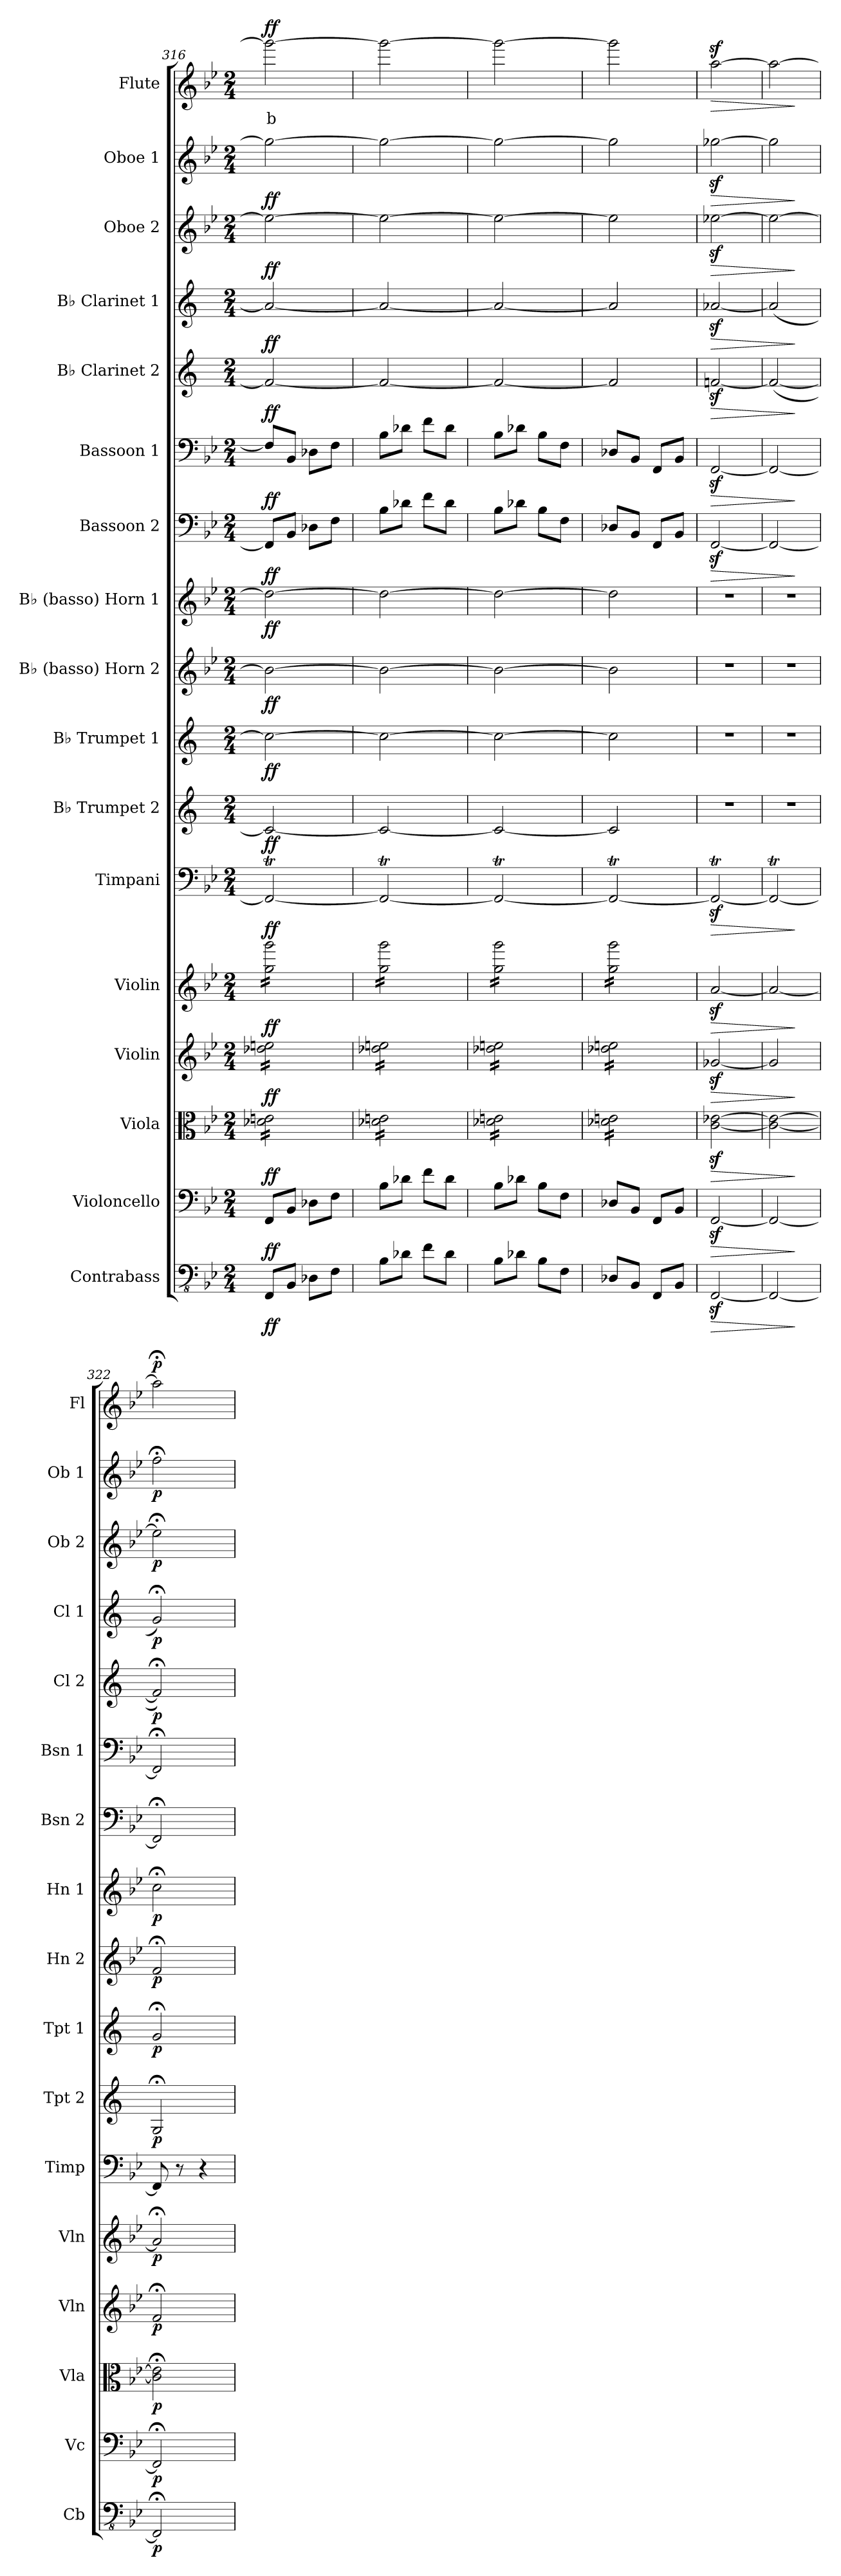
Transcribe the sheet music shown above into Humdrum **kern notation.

**kern	**dynam	**kern	**dynam	**kern	**dynam	**kern	**dynam	**kern	**dynam	**kern	**dynam	**kern	**dynam	**kern	**dynam	**kern	**dynam	**kern	**dynam	**kern	**dynam	**kern	**dynam	**kern	**dynam	**kern	**dynam	**kern	**dynam	**kern	**dynam	**kern	**text	**dynam
*part17	*part17	*part16	*part16	*part15	*part15	*part14	*part14	*part13	*part13	*part12	*part12	*part11	*part11	*part10	*part10	*part9	*part9	*part8	*part8	*part7	*part7	*part6	*part6	*part5	*part5	*part4	*part4	*part3	*part3	*part2	*part2	*part1	*part1	*part1
*staff17	*staff17	*staff16	*staff16	*staff15	*staff15	*staff14	*staff14	*staff13	*staff13	*staff12	*staff12	*staff11	*staff11	*staff10	*staff10	*staff9	*staff9	*staff8	*staff8	*staff7	*staff7	*staff6	*staff6	*staff5	*staff5	*staff4	*staff4	*staff3	*staff3	*staff2	*staff2	*staff1	*staff1	*staff1
*I"Contrabass	*	*I"Violoncello	*	*I"Viola	*	*I"Violin	*	*I"Violin	*	*I"Timpani	*	*I"B♭ Trumpet 2	*	*I"B♭ Trumpet 1	*	*I"B♭ (basso) Horn 2	*	*I"B♭ (basso) Horn 1	*	*I"Bassoon 2	*	*I"Bassoon 1	*	*I"B♭ Clarinet 2	*	*I"B♭ Clarinet 1	*	*I"Oboe 2	*	*I"Oboe 1	*	*I"Flute	*	*
*I'Cb	*	*I'Vc	*	*I'Vla	*	*I'Vln	*	*I'Vln	*	*I'Timp	*	*I'Tpt 2	*	*I'Tpt 1	*	*I'Hn 2	*	*I'Hn 1	*	*I'Bsn 2	*	*I'Bsn 1	*	*I'Cl 2	*	*I'Cl 1	*	*I'Ob 2	*	*I'Ob 1	*	*I'Fl	*	*
*clefFv4	*	*clefF4	*	*clefC3	*	*clefG2	*	*clefG2	*	*clefF4	*	*clefG2	*	*clefG2	*	*clefG2	*	*clefG2	*	*clefF4	*	*clefF4	*	*clefG2	*	*clefG2	*	*clefG2	*	*clefG2	*	*clefG2	*	*
*	*	*	*	*	*	*	*	*	*	*	*	*ITrd1c2	*	*ITrd1c2	*	*ITrd8c14	*	*ITrd8c14	*	*	*	*	*	*ITrd1c2	*	*ITrd1c2	*	*	*	*	*	*	*	*
*k[b-e-]	*	*k[b-e-]	*	*k[b-e-]	*	*k[b-e-]	*	*k[b-e-]	*	*k[b-e-]	*	*k[b-e-]	*	*k[b-e-]	*	*k[b-e-]	*	*k[b-e-]	*	*k[b-e-]	*	*k[b-e-]	*	*k[b-e-]	*	*k[b-e-]	*	*k[b-e-]	*	*k[b-e-]	*	*k[b-e-]	*	*
*M2/4	*	*M2/4	*	*M2/4	*	*M2/4	*	*M2/4	*	*M2/4	*	*M2/4	*	*M2/4	*	*M2/4	*	*M2/4	*	*M2/4	*	*M2/4	*	*M2/4	*	*M2/4	*	*M2/4	*	*M2/4	*	*M2/4	*	*
=316	=316	=316	=316	=316	=316	=316	=316	=316	=316	=316	=316	=316	=316	=316	=316	=316	=316	=316	=316	=316	=316	=316	=316	=316	=316	=316	=316	=316	=316	=316	=316	=316	=316	=316
!	!LO:DY:b	!	!LO:DY:b	!	!LO:DY:b	!	!LO:DY:b	!	!LO:DY:b	!	!LO:DY:b	!	!LO:DY:b	!	!LO:DY:b	!	!LO:DY:b	!	!LO:DY:b	!	!LO:DY:b	!	!LO:DY:b	!	!LO:DY:b	!	!LO:DY:b	!	!LO:DY:b	!	!LO:DY:b	!	!LO:LY:b:color=#FF0000	!LO:DY:b
*	*	*	*	*tremolo	*	*	*	*	*	*	*	*	*	*	*	*	*	*	*	*	*	*	*	*	*	*	*	*	*	*	*	*	*	*
*	*	*	*	*	*	*tremolo	*	*	*	*	*	*	*	*	*	*	*	*	*	*	*	*	*	*	*	*	*	*	*	*	*	*	*	*
*	*	*	*	*	*	*	*	*tremolo	*	*	*	*	*	*	*	*	*	*	*	*	*	*	*	*	*	*	*	*	*	*	*	*	*	*
8FFF/L	ff	8FF/L	ff	16d-X\ 16en\LL	ff	16dd-X\ 16een\LL	ff	16gg\ 16ggg\LL	ff	2FFT/_	ff	2B-/_	ff	2b-\_	ff	2B-\_	ff	2d-\_	ff	8FF/L]	ff	8F/L]	ff	2e/_	ff	2g/_	ff	2ee\_	ff	2gg\_	ff	2ggg\_	b	ff
.	.	.	.	16d-X\ 16en\	.	16dd-X\ 16een\	.	16gg\ 16ggg\	.	.	.	.	.	.	.	.	.	.	.	.	.	.	.	.	.	.	.	.	.	.	.	.	.	.
8BBB-/J	.	8BB-/J	.	16d-X\ 16en\	.	16dd-X\ 16een\	.	16gg\ 16ggg\	.	.	.	.	.	.	.	.	.	.	.	8BB-/J	.	8BB-/J	.	.	.	.	.	.	.	.	.	.	.	.
.	.	.	.	16d-X\ 16en\	.	16dd-X\ 16een\	.	16gg\ 16ggg\	.	.	.	.	.	.	.	.	.	.	.	.	.	.	.	.	.	.	.	.	.	.	.	.	.	.
8DD-X\L	.	8D-X\L	.	16d-X\ 16en\	.	16dd-X\ 16een\	.	16gg\ 16ggg\	.	.	.	.	.	.	.	.	.	.	.	8D-X\L	.	8D-X\L	.	.	.	.	.	.	.	.	.	.	.	.
.	.	.	.	16d-X\ 16en\	.	16dd-X\ 16een\	.	16gg\ 16ggg\	.	.	.	.	.	.	.	.	.	.	.	.	.	.	.	.	.	.	.	.	.	.	.	.	.	.
8FF\J	.	8F\J	.	16d-X\ 16en\	.	16dd-X\ 16een\	.	16gg\ 16ggg\	.	.	.	.	.	.	.	.	.	.	.	8F\J	.	8F\J	.	.	.	.	.	.	.	.	.	.	.	.
.	.	.	.	16d-X\ 16en\JJ	.	16dd-X\ 16een\JJ	.	16gg\ 16ggg\JJ	.	.	.	.	.	.	.	.	.	.	.	.	.	.	.	.	.	.	.	.	.	.	.	.	.	.
=317	=317	=317	=317	=317	=317	=317	=317	=317	=317	=317	=317	=317	=317	=317	=317	=317	=317	=317	=317	=317	=317	=317	=317	=317	=317	=317	=317	=317	=317	=317	=317	=317	=317	=317
8BB-\L	.	8B-\L	.	16d-X\ 16en\LL	.	16dd-X\ 16een\LL	.	16gg\ 16ggg\LL	.	2FFT/_	.	2B-/_	.	2b-\_	.	2B-\_	.	2d-\_	.	8B-\L	.	8B-\L	.	2e/_	.	2g/_	.	2ee\_	.	2gg\_	.	2ggg\_	.	.
.	.	.	.	16d-X\ 16en\	.	16dd-X\ 16een\	.	16gg\ 16ggg\	.	.	.	.	.	.	.	.	.	.	.	.	.	.	.	.	.	.	.	.	.	.	.	.	.	.
8D-X\J	.	8d-X\J	.	16d-X\ 16en\	.	16dd-X\ 16een\	.	16gg\ 16ggg\	.	.	.	.	.	.	.	.	.	.	.	8d-X\J	.	8d-X\J	.	.	.	.	.	.	.	.	.	.	.	.
.	.	.	.	16d-X\ 16en\	.	16dd-X\ 16een\	.	16gg\ 16ggg\	.	.	.	.	.	.	.	.	.	.	.	.	.	.	.	.	.	.	.	.	.	.	.	.	.	.
8F\L	.	8f\L	.	16d-X\ 16en\	.	16dd-X\ 16een\	.	16gg\ 16ggg\	.	.	.	.	.	.	.	.	.	.	.	8f\L	.	8f\L	.	.	.	.	.	.	.	.	.	.	.	.
.	.	.	.	16d-X\ 16en\	.	16dd-X\ 16een\	.	16gg\ 16ggg\	.	.	.	.	.	.	.	.	.	.	.	.	.	.	.	.	.	.	.	.	.	.	.	.	.	.
8D-\J	.	8d-\J	.	16d-X\ 16en\	.	16dd-X\ 16een\	.	16gg\ 16ggg\	.	.	.	.	.	.	.	.	.	.	.	8d-\J	.	8d-\J	.	.	.	.	.	.	.	.	.	.	.	.
.	.	.	.	16d-X\ 16en\JJ	.	16dd-X\ 16een\JJ	.	16gg\ 16ggg\JJ	.	.	.	.	.	.	.	.	.	.	.	.	.	.	.	.	.	.	.	.	.	.	.	.	.	.
!!LO:PB:g=z
=318	=318	=318	=318	=318	=318	=318	=318	=318	=318	=318	=318	=318	=318	=318	=318	=318	=318	=318	=318	=318	=318	=318	=318	=318	=318	=318	=318	=318	=318	=318	=318	=318	=318	=318
8BB-\L	.	8B-\L	.	16d-X\ 16en\LL	.	16dd-X\ 16een\LL	.	16gg\ 16ggg\LL	.	2FFT/_	.	2B-/_	.	2b-\_	.	2B-\_	.	2d-\_	.	8B-\L	.	8B-\L	.	2e/_	.	2g/_	.	2ee\_	.	2gg\_	.	2ggg\_	.	.
.	.	.	.	16d-X\ 16en\	.	16dd-X\ 16een\	.	16gg\ 16ggg\	.	.	.	.	.	.	.	.	.	.	.	.	.	.	.	.	.	.	.	.	.	.	.	.	.	.
8D-X\J	.	8d-X\J	.	16d-X\ 16en\	.	16dd-X\ 16een\	.	16gg\ 16ggg\	.	.	.	.	.	.	.	.	.	.	.	8d-X\J	.	8d-X\J	.	.	.	.	.	.	.	.	.	.	.	.
.	.	.	.	16d-X\ 16en\	.	16dd-X\ 16een\	.	16gg\ 16ggg\	.	.	.	.	.	.	.	.	.	.	.	.	.	.	.	.	.	.	.	.	.	.	.	.	.	.
8BB-\L	.	8B-\L	.	16d-X\ 16en\	.	16dd-X\ 16een\	.	16gg\ 16ggg\	.	.	.	.	.	.	.	.	.	.	.	8B-\L	.	8B-\L	.	.	.	.	.	.	.	.	.	.	.	.
.	.	.	.	16d-X\ 16en\	.	16dd-X\ 16een\	.	16gg\ 16ggg\	.	.	.	.	.	.	.	.	.	.	.	.	.	.	.	.	.	.	.	.	.	.	.	.	.	.
8FF\J	.	8F\J	.	16d-X\ 16en\	.	16dd-X\ 16een\	.	16gg\ 16ggg\	.	.	.	.	.	.	.	.	.	.	.	8F\J	.	8F\J	.	.	.	.	.	.	.	.	.	.	.	.
.	.	.	.	16d-X\ 16en\JJ	.	16dd-X\ 16een\JJ	.	16gg\ 16ggg\JJ	.	.	.	.	.	.	.	.	.	.	.	.	.	.	.	.	.	.	.	.	.	.	.	.	.	.
=319	=319	=319	=319	=319	=319	=319	=319	=319	=319	=319	=319	=319	=319	=319	=319	=319	=319	=319	=319	=319	=319	=319	=319	=319	=319	=319	=319	=319	=319	=319	=319	=319	=319	=319
8DD-X/L	.	8D-X/L	.	16d-X\ 16en\LL	.	16dd-X\ 16een\LL	.	16gg\ 16ggg\LL	.	2FFT/_	.	2B-/]	.	2b-\]	.	2B-\]	.	2d-\]	.	8D-X/L	.	8D-X/L	.	2e/]	.	2g/]	.	2ee\]	.	2gg\]	.	2ggg\]	.	.
.	.	.	.	16d-X\ 16en\	.	16dd-X\ 16een\	.	16gg\ 16ggg\	.	.	.	.	.	.	.	.	.	.	.	.	.	.	.	.	.	.	.	.	.	.	.	.	.	.
8BBB-/J	.	8BB-/J	.	16d-X\ 16en\	.	16dd-X\ 16een\	.	16gg\ 16ggg\	.	.	.	.	.	.	.	.	.	.	.	8BB-/J	.	8BB-/J	.	.	.	.	.	.	.	.	.	.	.	.
.	.	.	.	16d-X\ 16en\	.	16dd-X\ 16een\	.	16gg\ 16ggg\	.	.	.	.	.	.	.	.	.	.	.	.	.	.	.	.	.	.	.	.	.	.	.	.	.	.
8FFF/L	.	8FF/L	.	16d-X\ 16en\	.	16dd-X\ 16een\	.	16gg\ 16ggg\	.	.	.	.	.	.	.	.	.	.	.	8FF/L	.	8FF/L	.	.	.	.	.	.	.	.	.	.	.	.
.	.	.	.	16d-X\ 16en\	.	16dd-X\ 16een\	.	16gg\ 16ggg\	.	.	.	.	.	.	.	.	.	.	.	.	.	.	.	.	.	.	.	.	.	.	.	.	.	.
8BBB-/J	.	8BB-/J	.	16d-X\ 16en\	.	16dd-X\ 16een\	.	16gg\ 16ggg\	.	.	.	.	.	.	.	.	.	.	.	8BB-/J	.	8BB-/J	.	.	.	.	.	.	.	.	.	.	.	.
.	.	.	.	16d-X\ 16en\JJ	.	16dd-X\ 16een\JJ	.	16gg\ 16ggg\JJ	.	.	.	.	.	.	.	.	.	.	.	.	.	.	.	.	.	.	.	.	.	.	.	.	.	.
*	*	*	*	*	*	*	*	*Xtremolo	*	*	*	*	*	*	*	*	*	*	*	*	*	*	*	*	*	*	*	*	*	*	*	*	*	*
*	*	*	*	*	*	*Xtremolo	*	*	*	*	*	*	*	*	*	*	*	*	*	*	*	*	*	*	*	*	*	*	*	*	*	*	*	*
*	*	*	*	*Xtremolo	*	*	*	*	*	*	*	*	*	*	*	*	*	*	*	*	*	*	*	*	*	*	*	*	*	*	*	*	*	*
=320	=320	=320	=320	=320	=320	=320	=320	=320	=320	=320	=320	=320	=320	=320	=320	=320	=320	=320	=320	=320	=320	=320	=320	=320	=320	=320	=320	=320	=320	=320	=320	=320	=320	=320
!	!LO:HP:b	!	!LO:HP:b	!	!LO:HP:b	!	!LO:HP:b	!	!LO:HP:b	!	!LO:HP:b	!	!	!	!	!	!	!	!	!	!LO:HP:b	!	!LO:HP:b	!	!LO:HP:b	!	!LO:HP:b	!	!LO:HP:b	!	!LO:HP:b	!	!	!LO:HP:b
[2FFFz</	>	[2FFz</	>	[2c\z< [2e-X\z<	>	[2g-Xz</	>	[2az</	>	2FFz<T/_	>	2r	.	2r	.	2r	.	2r	.	[2FFz</	>	[2FFz</	>	[2e-Xz</	>	[2g-Xz</	>	[2ee-Xz<\	>	[2gg-Xz<\	>	[2aaz<\	.	>
=321	=321	=321	=321	=321	=321	=321	=321	=321	=321	=321	=321	=321	=321	=321	=321	=321	=321	=321	=321	=321	=321	=321	=321	=321	=321	=321	=321	=321	=321	=321	=321	=321	=321	=321
2FFF/_	.	2FF/_	.	2c\_ 2e-\_	.	2g-/]	.	2a/_	.	2FFT/_	.	2r	.	2r	.	2r	.	2r	.	2FF/_	.	2FF/_	.	(>2e-/_	.	(<2g-/]	.	2ee-\_	.	2gg-\]	.	2aa\_	.	.
.	]	.	]	.	]	.	]	.	]	.	]	.	.	.	.	.	.	.	.	.	]	.	]	.	]	.	]	.	]	.	]	.	.	]
=322	=322	=322	=322	=322	=322	=322	=322	=322	=322	=322	=322	=322	=322	=322	=322	=322	=322	=322	=322	=322	=322	=322	=322	=322	=322	=322	=322	=322	=322	=322	=322	=322	=322	=322
!	!LO:DY:b	!	!LO:DY:b	!	!LO:DY:b	!	!LO:DY:b	!	!LO:DY:b	!	!	!	!LO:DY:b	!	!LO:DY:b	!	!LO:DY:b	!	!LO:DY:b	!	!	!	!	!	!LO:DY:b	!	!LO:DY:b	!	!LO:DY:b	!	!LO:DY:b	!	!	!LO:DY:b
2FFF;</]	p	2FF;</]	p	2c\];< 2e-\];<	p	2f;</	p	2a;</]	p	8FF/]	.	2F;</	p	2f;</	p	2F;</	p	2c;<\	p	2FF;</]	.	2FF;</]	.	2e-;</])	p	2f;</)	p	2ee-;<\]	p	2ff;<\	p	2aa;<\]	.	p
.	.	.	.	.	.	.	.	.	.	8r	.	.	.	.	.	.	.	.	.	.	.	.	.	.	.	.	.	.	.	.	.	.	.	.
.	.	.	.	.	.	.	.	.	.	4r	.	.	.	.	.	.	.	.	.	.	.	.	.	.	.	.	.	.	.	.	.	.	.	.
=	=	=	=	=	=	=	=	=	=	=	=	=	=	=	=	=	=	=	=	=	=	=	=	=	=	=	=	=	=	=	=	=	=	=
*-	*-	*-	*-	*-	*-	*-	*-	*-	*-	*-	*-	*-	*-	*-	*-	*-	*-	*-	*-	*-	*-	*-	*-	*-	*-	*-	*-	*-	*-	*-	*-	*-	*-	*-
